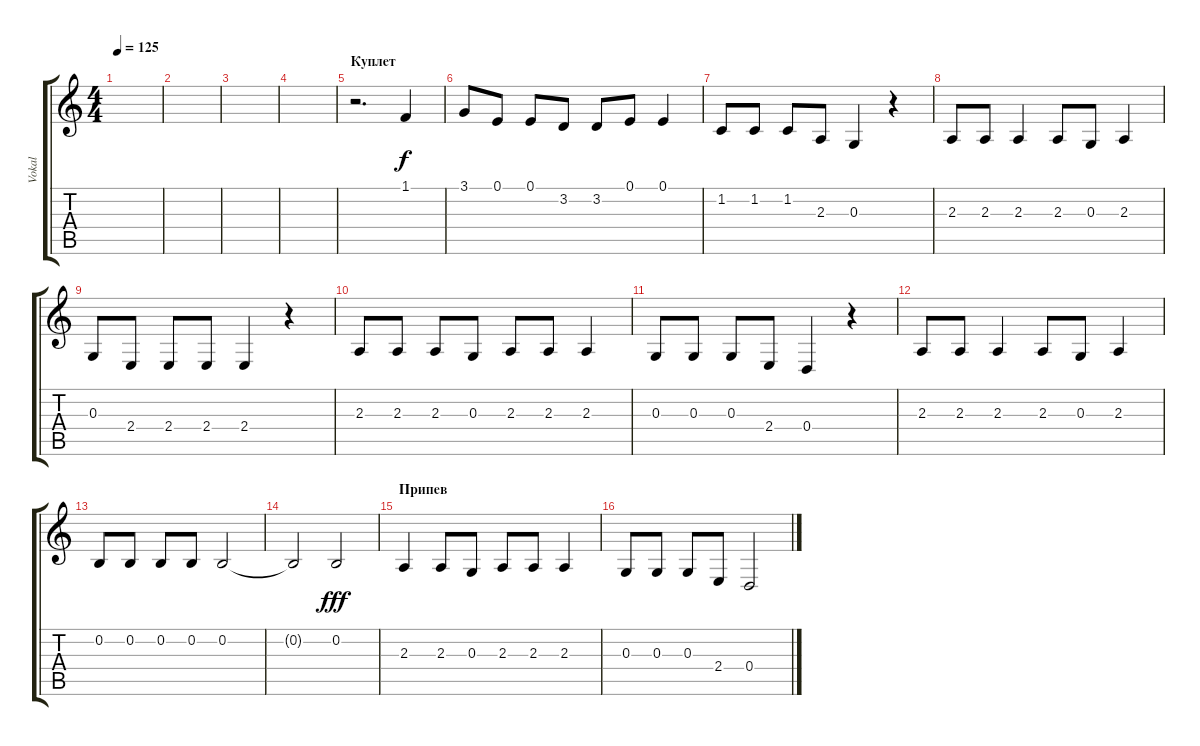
\track ("Vokal" "Vokal") {instrument tenorsax}
\staff {score tabs}
\tuning (E4 B3 G3 D3 A2 E2) {hide}
\ts (4 4)
\tempo 125
\clef g2
\ks c
|
|
|
|
\section ("" "Куплет")
r.2{d} 1.1.4{instrument tenorsax} |
3.1.8 0.1.8 0.1.8 3.2.8 3.2.8 0.1.8 0.1.4 |
1.2.8 1.2.8 1.2.8 2.3.8 0.3.4 r.4 |
2.3.8 2.3.8 2.3.4 2.3.8 0.3.8 2.3.4 |
0.3.8 2.4.8 2.4.8 2.4.8 2.4.4 r.4 |
2.3.8 2.3.8 2.3.8 0.3.8 2.3.8 2.3.8 2.3.4 |
0.3.8 0.3.8 0.3.8 2.4.8 0.4.4 r.4 |
2.3.8 2.3.8 2.3.4 2.3.8 0.3.8 2.3.4 |
0.2.8 0.2.8 0.2.8 0.2.8 0.2.2 |
0.2{t}.2{dy f} 0.2.2{dy fff} |
\section ("" "Припев")
2.3.4 2.3.8 0.3.8 2.3.8 2.3.8 2.3.4 |
0.3.8 0.3.8 0.3.8 2.4.8 0.4.2
